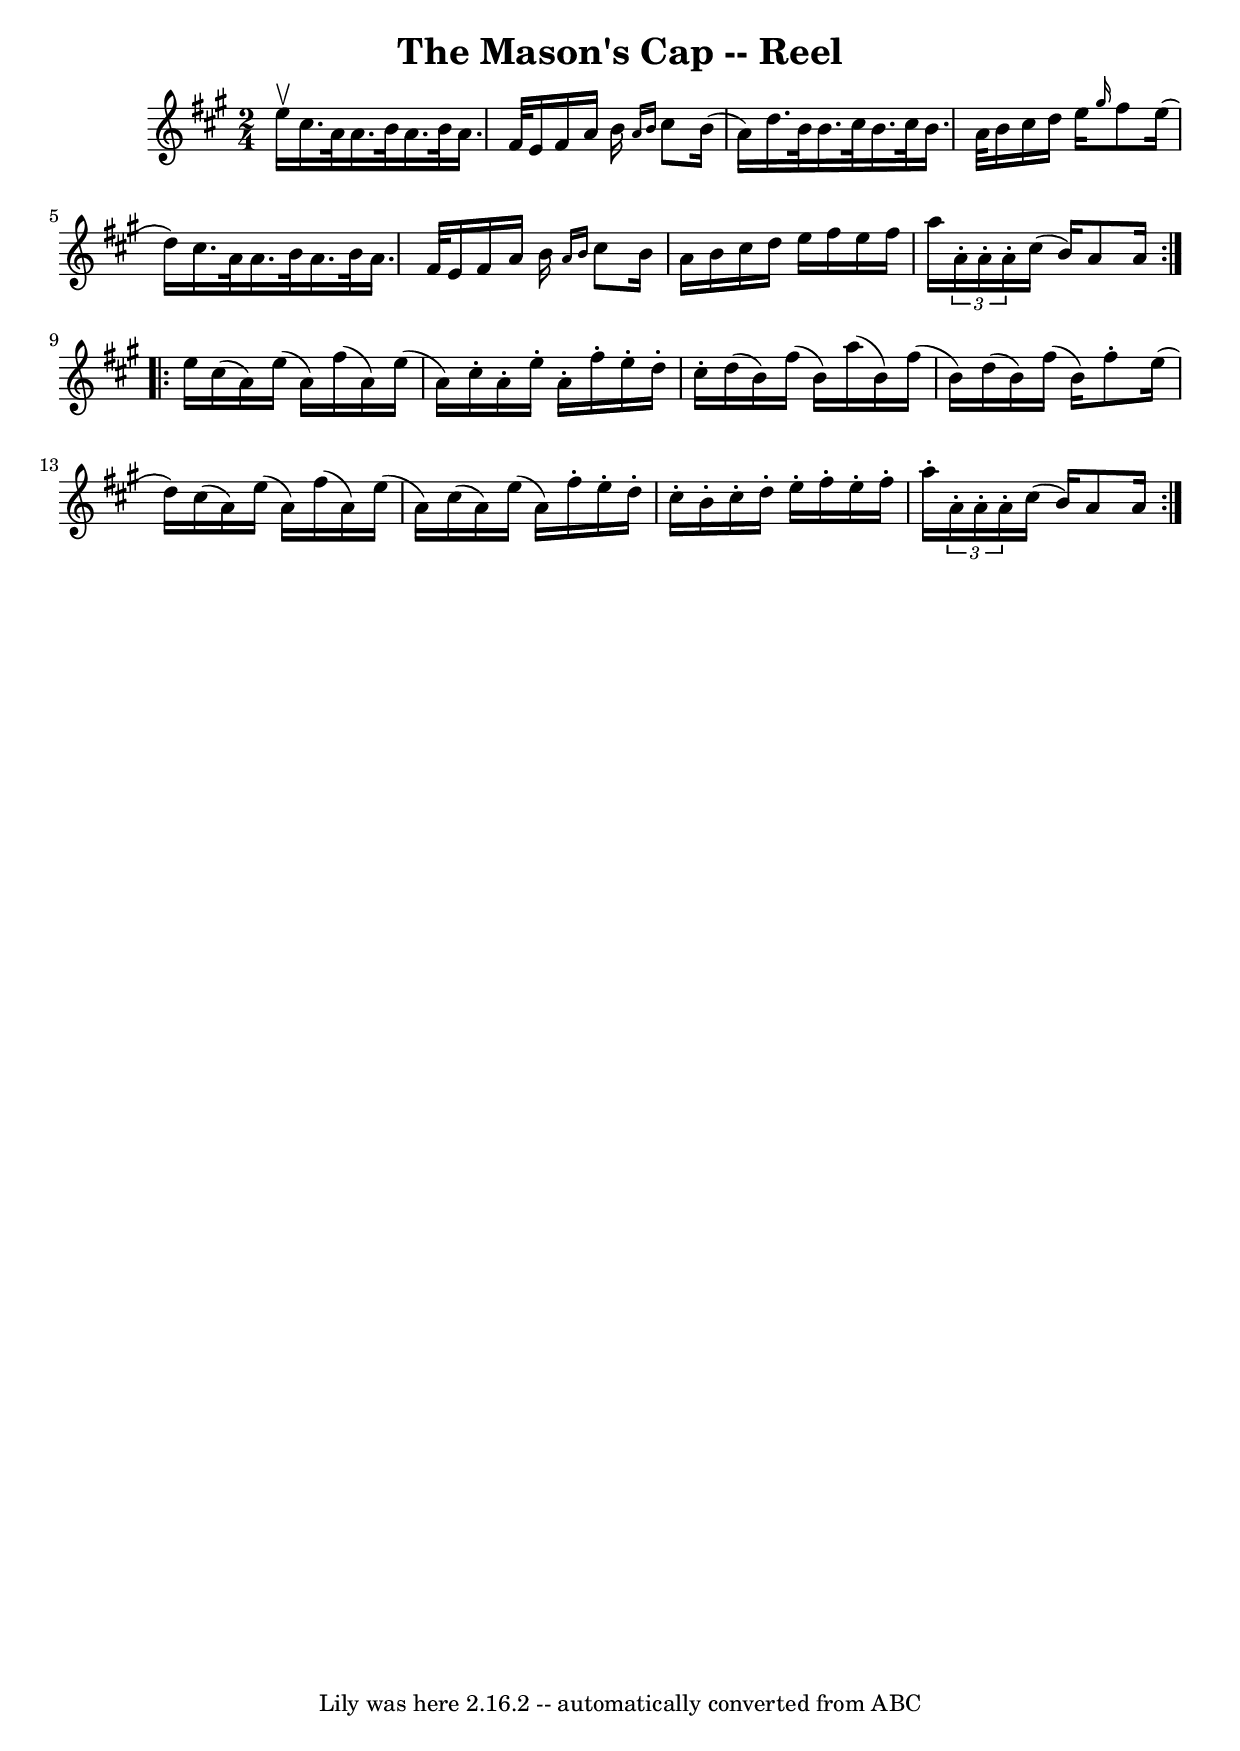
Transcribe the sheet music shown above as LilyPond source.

\version "2.7.40"
\include "Mammoth.ily"
\header {
	%% book = "Ryan's Mammoth Collection"
	crossRefNumber = "1"
	footnotes = ""
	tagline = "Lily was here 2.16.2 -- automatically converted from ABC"
	title = "The Mason's Cap -- Reel"
}
voicedefault =  {


\repeat volta 2 {
\time 2/4 \key a \major e''16^\upbow |
 cis''16. a'32 a'16.    
b'32 a'16. b'32 a'16. fis'32  |
 e'16 fis'16 a'16    
b'16  \grace { a'16 b'16  } cis''8 b'16 (a'16) |
   
d''16. b'32 b'16. cis''32 b'16. cis''32 b'16. a'32  
|
 b'16 cis''16 d''16 e''16  \grace { gis''16  } fis''8   
 e''16 (d''16) |
 cis''16. a'32 a'16. b'32 a'16.    
b'32 a'16. fis'32  |
 e'16 fis'16 a'16 b'16  \grace {    
a'16 b'16  } cis''8 b'16 a'16  |
 b'16 cis''16 d''16   
 e''16 fis''16 e''16 fis''16 a''16  |
 \times 2/3 { a'16 -. 
 a'16 -. a'16 -. } cis''16 (b'16) a'8 a'16  } \repeat volta 2 { 
 e''16  |
 cis''16 (a'16) e''16 (a'16) fis''16 (
a'16) e''16 (a'16) |
 cis''16 -. a'16 -. e''16 -. a'16 
-. fis''16 -. e''16 -. d''16 -. cis''16 -. |
 d''16 (b'16  
-) fis''16 (b'16) a''16 (b'16) fis''16 (b'16) |
  
 d''16 (b'16) fis''16 (b'16) fis''8 -. e''16 (d''16) 
|
 cis''16 (a'16) e''16 (a'16) fis''16 (a'16)   
e''16 (a'16) |
 cis''16 (a'16) e''16 (a'16)   
fis''16 -. e''16 -. d''16 -. cis''16 -. |
 b'16 -. cis''16 -.   
d''16 -. e''16 -. fis''16 -. e''16 -. fis''16 -. a''16 -. |
    
 \times 2/3 { a'16 -. a'16 -. a'16 -. } cis''16 (b'16) a'8    
a'16  }   
}

\score{
    <<

	\context Staff="default"
	{
	    \voicedefault 
	}

    >>
	\layout {
	}
	\midi {}
}
